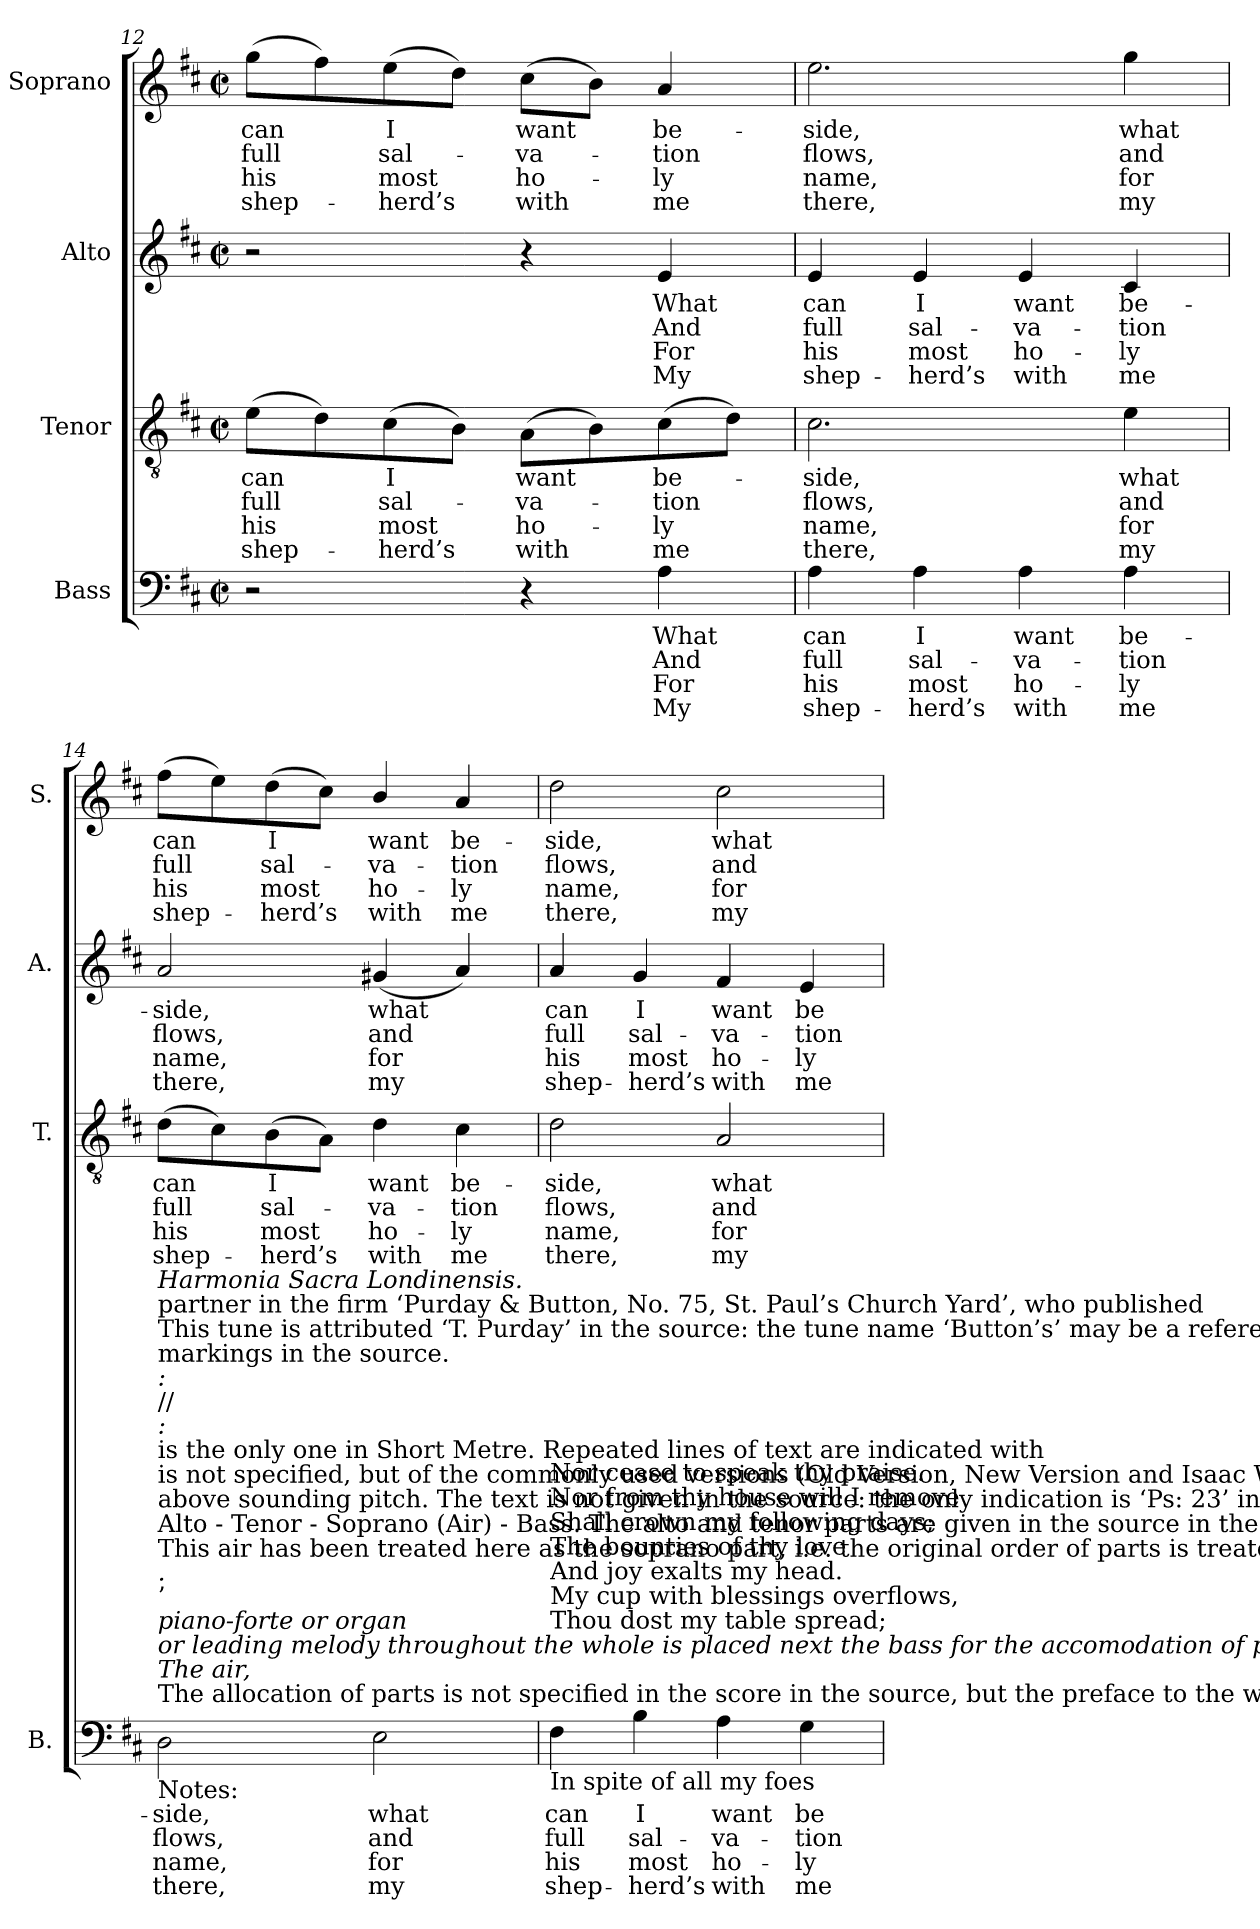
**kern	**text	**text	**text	**text	**kern	**text	**text	**text	**text	**kern	**text	**text	**text	**text	**kern	**text	**text	**text	**text
*part4	*part4	*part4	*part4	*part4	*part3	*part3	*part3	*part3	*part3	*part2	*part2	*part2	*part2	*part2	*part1	*part1	*part1	*part1	*part1
*staff4	*staff4	*staff4	*staff4	*staff4	*staff3	*staff3	*staff3	*staff3	*staff3	*staff2	*staff2	*staff2	*staff2	*staff2	*staff1	*staff1	*staff1	*staff1	*staff1
*I"Bass	*	*	*	*	*I"Tenor	*	*	*	*	*I"Alto	*	*	*	*	*I"Soprano	*	*	*	*
*I'B.	*	*	*	*	*I'T.	*	*	*	*	*I'A.	*	*	*	*	*I'S.	*	*	*	*
*clefF4	*	*	*	*	*clefGv2	*	*	*	*	*clefG2	*	*	*	*	*clefG2	*	*	*	*
*	*	*	*	*	*ITrd7c12	*	*	*	*	*	*	*	*	*	*	*	*	*	*
*k[f#c#]	*	*	*	*	*k[f#c#]	*	*	*	*	*k[f#c#]	*	*	*	*	*k[f#c#]	*	*	*	*
*D:	*	*	*	*	*D:	*	*	*	*	*D:	*	*	*	*	*D:	*	*	*	*
*M2/2	*	*	*	*	*M2/2	*	*	*	*	*M2/2	*	*	*	*	*M2/2	*	*	*	*
*met(c|)	*	*	*	*	*met(c|)	*	*	*	*	*met(c|)	*	*	*	*	*met(c|)	*	*	*	*
=12	=12	=12	=12	=12	=12	=12	=12	=12	=12	=12	=12	=12	=12	=12	=12	=12	=12	=12	=12
!	!	!	!	!	!	!LO:LY:b:color=#000000	!LO:LY:b:color=#000000	!LO:LY:b:color=#000000	!LO:LY:b:color=#000000	!	!	!	!	!	!	!	!	!	!
!	!	!	!	!	!	!	!	!	!	!	!	!	!	!	!	!LO:LY:b:color=#000000	!LO:LY:b:color=#000000	!LO:LY:b:color=#000000	!LO:LY:b:color=#000000
2r	.	.	.	.	(8Ei\L	can	full	his	shep-	2r	.	.	.	.	(8ggi\L	can	full	his	shep-
.	.	.	.	.	8Di\)	.	.	.	.	.	.	.	.	.	8ff#i\)	.	.	.	.
!	!	!	!	!	!	!LO:LY:b:color=#000000	!LO:LY:b:color=#000000	!LO:LY:b:color=#000000	!LO:LY:b:color=#000000	!	!	!	!	!	!	!	!	!	!
!	!	!	!	!	!	!	!	!	!	!	!	!	!	!	!	!LO:LY:b:color=#000000	!LO:LY:b:color=#000000	!LO:LY:b:color=#000000	!LO:LY:b:color=#000000
.	.	.	.	.	(8C#i\	I	sal-	-most	herd’s	.	.	.	.	.	(8eei\	I	sal-	-most	herd’s
.	.	.	.	.	8BBi\J)	.	.	.	.	.	.	.	.	.	8ddi\J)	.	.	.	.
!	!	!	!	!	!	!LO:LY:b:color=#000000	!LO:LY:b:color=#000000	!LO:LY:b:color=#000000	!LO:LY:b:color=#000000	!	!	!	!	!	!	!	!	!	!
!	!	!	!	!	!	!	!	!	!	!	!	!	!	!	!	!LO:LY:b:color=#000000	!LO:LY:b:color=#000000	!LO:LY:b:color=#000000	!LO:LY:b:color=#000000
4r	.	.	.	.	(8AAi\L	want	-va-	ho-	-with	4r	.	.	.	.	(8cc#i\L	want	-va-	ho-	-with
.	.	.	.	.	8BBi\)	.	.	.	.	.	.	.	.	.	8bi\J)	.	.	.	.
!	!LO:LY:b:color=#000000	!LO:LY:b:color=#000000	!LO:LY:b:color=#000000	!LO:LY:b:color=#000000	!	!	!	!	!	!	!	!	!	!	!	!	!	!	!
!	!	!	!	!	!	!LO:LY:b:color=#000000	!LO:LY:b:color=#000000	!LO:LY:b:color=#000000	!LO:LY:b:color=#000000	!	!	!	!	!	!	!	!	!	!
!	!	!	!	!	!	!	!	!	!	!	!LO:LY:b:color=#000000	!LO:LY:b:color=#000000	!LO:LY:b:color=#000000	!LO:LY:b:color=#000000	!	!	!	!	!
!	!	!	!	!	!	!	!	!	!	!	!	!	!	!	!	!LO:LY:b:color=#000000	!LO:LY:b:color=#000000	!LO:LY:b:color=#000000	!LO:LY:b:color=#000000
4Ai\	What	And	For	My	(8C#i\	be-	-tion	ly	me	4ei/	What	And	For	My	4ai/	be-	-tion	ly	me
.	.	.	.	.	8Di\J)	.	.	.	.	.	.	.	.	.	.	.	.	.	.
=13	=13	=13	=13	=13	=13	=13	=13	=13	=13	=13	=13	=13	=13	=13	=13	=13	=13	=13	=13
!	!LO:LY:b:color=#000000	!LO:LY:b:color=#000000	!LO:LY:b:color=#000000	!LO:LY:b:color=#000000	!	!	!	!	!	!	!	!	!	!	!	!	!	!	!
!	!	!	!	!	!	!LO:LY:b:color=#000000	!LO:LY:b:color=#000000	!LO:LY:b:color=#000000	!LO:LY:b:color=#000000	!	!	!	!	!	!	!	!	!	!
!	!	!	!	!	!	!	!	!	!	!	!LO:LY:b:color=#000000	!LO:LY:b:color=#000000	!LO:LY:b:color=#000000	!LO:LY:b:color=#000000	!	!	!	!	!
!	!	!	!	!	!	!	!	!	!	!	!	!	!	!	!	!LO:LY:b:color=#000000	!LO:LY:b:color=#000000	!LO:LY:b:color=#000000	!LO:LY:b:color=#000000
4Ai\	can	full	his	shep-	2.C#i\	-side,	flows,	name,	there,	4ei/	can	full	his	shep-	2.eei\	-side,	flows,	name,	there,
!	!LO:LY:b:color=#000000	!LO:LY:b:color=#000000	!LO:LY:b:color=#000000	!LO:LY:b:color=#000000	!	!	!	!	!	!	!	!	!	!	!	!	!	!	!
!	!	!	!	!	!	!	!	!	!	!	!LO:LY:b:color=#000000	!LO:LY:b:color=#000000	!LO:LY:b:color=#000000	!LO:LY:b:color=#000000	!	!	!	!	!
4Ai\	I	sal-	-most	herd’s	.	.	.	.	.	4ei/	I	sal-	-most	herd’s	.	.	.	.	.
!	!LO:LY:b:color=#000000	!LO:LY:b:color=#000000	!LO:LY:b:color=#000000	!LO:LY:b:color=#000000	!	!	!	!	!	!	!	!	!	!	!	!	!	!	!
!	!	!	!	!	!	!	!	!	!	!	!LO:LY:b:color=#000000	!LO:LY:b:color=#000000	!LO:LY:b:color=#000000	!LO:LY:b:color=#000000	!	!	!	!	!
4Ai\	want	-va-	ho-	-with	.	.	.	.	.	4ei/	want	-va-	ho-	-with	.	.	.	.	.
!	!LO:LY:b:color=#000000	!LO:LY:b:color=#000000	!LO:LY:b:color=#000000	!LO:LY:b:color=#000000	!	!	!	!	!	!	!	!	!	!	!	!	!	!	!
!	!	!	!	!	!	!LO:LY:b:color=#000000	!LO:LY:b:color=#000000	!LO:LY:b:color=#000000	!LO:LY:b:color=#000000	!	!	!	!	!	!	!	!	!	!
!	!	!	!	!	!	!	!	!	!	!	!LO:LY:b:color=#000000	!LO:LY:b:color=#000000	!LO:LY:b:color=#000000	!LO:LY:b:color=#000000	!	!	!	!	!
!	!	!	!	!	!	!	!	!	!	!	!	!	!	!	!	!LO:LY:b:color=#000000	!LO:LY:b:color=#000000	!LO:LY:b:color=#000000	!LO:LY:b:color=#000000
4Ai\	be-	-tion	ly	me	4Ei\	what	and	for	my	4c#i/	be-	-tion	ly	me	4ggi\	what	and	for	my
!!LO:PB:g=z
=14	=14	=14	=14	=14	=14	=14	=14	=14	=14	=14	=14	=14	=14	=14	=14	=14	=14	=14	=14
!	!LO:LY:b:color=#000000	!LO:LY:b:color=#000000	!LO:LY:b:color=#000000	!LO:LY:b:color=#000000	!	!	!	!	!	!	!	!	!	!	!	!	!	!	!
!	!	!	!	!	!	!LO:LY:b:color=#000000	!LO:LY:b:color=#000000	!LO:LY:b:color=#000000	!LO:LY:b:color=#000000	!	!	!	!	!	!	!	!	!	!
!	!	!	!	!	!	!	!	!	!	!	!LO:LY:b:color=#000000	!LO:LY:b:color=#000000	!LO:LY:b:color=#000000	!LO:LY:b:color=#000000	!	!	!	!	!
!LO:TX:b:t=Notes&colon;	!	!	!	!	!	!	!	!	!	!	!	!	!	!	!	!	!	!	!
!LO:TX:t=The allocation of parts is not specified in the score in the source, but the preface to the work indicates that ‘	!	!	!	!	!	!	!	!	!	!	!	!	!	!	!	!	!	!	!
!LO:TX:i:t=The air,	!	!	!	!	!	!	!	!	!	!	!	!	!	!	!	!	!	!	!
!LO:TX:i:t=or leading melody throughout the whole is placed next the bass for the accomodation of performers on the	!	!	!	!	!	!	!	!	!	!	!	!	!	!	!	!	!	!	!
!LO:TX:i:t=piano-forte or organ	!	!	!	!	!	!	!	!	!	!	!	!	!	!	!	!	!	!	!
!LO:TX:t=’	!	!	!	!	!	!	!	!	!	!	!	!	!	!	!	!	!	!	!
!LO:TX:i:t=.	!	!	!	!	!	!	!	!	!	!	!	!	!	!	!	!	!	!	!
!LO:TX:t=This air has been treated here as the soprano part, i.e. the original order of parts is treated as	!	!	!	!	!	!	!	!	!	!	!	!	!	!	!	!	!	!	!
!LO:TX:t=Alto - Tenor - Soprano (Air) - Bass. The alto and tenor parts are given in the source in the treble clef an octave	!	!	!	!	!	!	!	!	!	!	!	!	!	!	!	!	!	!	!
!LO:TX:t=above sounding pitch. The text is not given in the source&colon; the only indication is ‘Ps&colon; 23’ in the heading. The version	!	!	!	!	!	!	!	!	!	!	!	!	!	!	!	!	!	!	!
!LO:TX:t=is not specified, but of the commonly used versions (Old Version, New Version and Isaac Watts’ paraphrases), this	!	!	!	!	!	!	!	!	!	!	!	!	!	!	!	!	!	!	!
!LO:TX:t=is the only one in Short Metre. Repeated lines of text are indicated with	!	!	!	!	!	!	!	!	!	!	!	!	!	!	!	!	!	!	!
!LO:TX:i:t=&colon;	!	!	!	!	!	!	!	!	!	!	!	!	!	!	!	!	!	!	!
!LO:TX:t=//	!	!	!	!	!	!	!	!	!	!	!	!	!	!	!	!	!	!	!
!LO:TX:i:t=&colon;	!	!	!	!	!	!	!	!	!	!	!	!	!	!	!	!	!	!	!
!LO:TX:t=markings in the source.	!	!	!	!	!	!	!	!	!	!	!	!	!	!	!	!	!	!	!
!LO:TX:t=This tune is attributed ‘T. Purday’ in the source&colon; the tune name ‘Button’s’ may be a reference to S. J. Button, Purday’s	!	!	!	!	!	!	!	!	!	!	!	!	!	!	!	!	!	!	!
!LO:TX:t=partner in the firm ‘Purday & Button, No. 75, St. Paul’s Church Yard’, who published	!	!	!	!	!	!	!	!	!	!	!	!	!	!	!	!	!	!	!
!LO:TX:i:t=Harmonia Sacra Londinensis.	!	!	!	!	!	!	!	!	!	!	!	!	!	!	!	!	!	!	!
!	!	!	!	!	!	!	!	!	!	!	!	!	!	!	!	!LO:LY:b:color=#000000	!LO:LY:b:color=#000000	!LO:LY:b:color=#000000	!LO:LY:b:color=#000000
2Di\	-side,	flows,	name,	there,	(8Di\L	can	full	his	shep-	2ai/	-side,	flows,	name,	there,	(8ff#i\L	can	full	his	shep-
.	.	.	.	.	8C#i\)	.	.	.	.	.	.	.	.	.	8eei\)	.	.	.	.
!	!	!	!	!	!	!LO:LY:b:color=#000000	!LO:LY:b:color=#000000	!LO:LY:b:color=#000000	!LO:LY:b:color=#000000	!	!	!	!	!	!	!	!	!	!
!	!	!	!	!	!	!	!	!	!	!	!	!	!	!	!	!LO:LY:b:color=#000000	!LO:LY:b:color=#000000	!LO:LY:b:color=#000000	!LO:LY:b:color=#000000
.	.	.	.	.	(8BBi\	I	sal-	-most	herd’s	.	.	.	.	.	(8ddi\	I	sal-	-most	herd’s
.	.	.	.	.	8AAi\J)	.	.	.	.	.	.	.	.	.	8cc#i\J)	.	.	.	.
!	!LO:LY:b:color=#000000	!LO:LY:b:color=#000000	!LO:LY:b:color=#000000	!LO:LY:b:color=#000000	!	!	!	!	!	!	!	!	!	!	!	!	!	!	!
!	!	!	!	!	!	!LO:LY:b:color=#000000	!LO:LY:b:color=#000000	!LO:LY:b:color=#000000	!LO:LY:b:color=#000000	!	!	!	!	!	!	!	!	!	!
!	!	!	!	!	!	!	!	!	!	!	!LO:LY:b:color=#000000	!LO:LY:b:color=#000000	!LO:LY:b:color=#000000	!LO:LY:b:color=#000000	!	!	!	!	!
!	!	!	!	!	!	!	!	!	!	!	!	!	!	!	!	!LO:LY:b:color=#000000	!LO:LY:b:color=#000000	!LO:LY:b:color=#000000	!LO:LY:b:color=#000000
2Ei\	what	and	for	my	4Di\	want	-va-	ho-	-with	(4g#Xi/	what	and	for	my	4bi/	want	-va-	ho-	-with
!	!	!	!	!	!	!LO:LY:b:color=#000000	!LO:LY:b:color=#000000	!LO:LY:b:color=#000000	!LO:LY:b:color=#000000	!	!	!	!	!	!	!	!	!	!
!	!	!	!	!	!	!	!	!	!	!	!	!	!	!	!	!LO:LY:b:color=#000000	!LO:LY:b:color=#000000	!LO:LY:b:color=#000000	!LO:LY:b:color=#000000
.	.	.	.	.	4C#i\	be-	-tion	ly	me	4ai/)	.	.	.	.	4ai/	be-	-tion	ly	me
=15	=15	=15	=15	=15	=15	=15	=15	=15	=15	=15	=15	=15	=15	=15	=15	=15	=15	=15	=15
!	!LO:LY:b:color=#000000	!LO:LY:b:color=#000000	!LO:LY:b:color=#000000	!LO:LY:b:color=#000000	!	!	!	!	!	!	!	!	!	!	!	!	!	!	!
!	!	!	!	!	!	!LO:LY:b:color=#000000	!LO:LY:b:color=#000000	!LO:LY:b:color=#000000	!LO:LY:b:color=#000000	!	!	!	!	!	!	!	!	!	!
!	!	!	!	!	!	!	!	!	!	!	!LO:LY:b:color=#000000	!LO:LY:b:color=#000000	!LO:LY:b:color=#000000	!LO:LY:b:color=#000000	!	!	!	!	!
!LO:TX:b:t=In spite of all my foes	!	!	!	!	!	!	!	!	!	!	!	!	!	!	!	!	!	!	!
!LO:TX:t=Thou dost my table spread;	!	!	!	!	!	!	!	!	!	!	!	!	!	!	!	!	!	!	!
!LO:TX:t=My cup with blessings overflows,	!	!	!	!	!	!	!	!	!	!	!	!	!	!	!	!	!	!	!
!LO:TX:t=And joy exalts my head.	!	!	!	!	!	!	!	!	!	!	!	!	!	!	!	!	!	!	!
!LO:TX:t=The bounties of thy love	!	!	!	!	!	!	!	!	!	!	!	!	!	!	!	!	!	!	!
!LO:TX:t=Shall crown my following days;	!	!	!	!	!	!	!	!	!	!	!	!	!	!	!	!	!	!	!
!LO:TX:t=Nor from thy house will I remove	!	!	!	!	!	!	!	!	!	!	!	!	!	!	!	!	!	!	!
!LO:TX:t=Nor cease to speak thy praise.	!	!	!	!	!	!	!	!	!	!	!	!	!	!	!	!	!	!	!
!	!	!	!	!	!	!	!	!	!	!	!	!	!	!	!	!LO:LY:b:color=#000000	!LO:LY:b:color=#000000	!LO:LY:b:color=#000000	!LO:LY:b:color=#000000
4F#i\	can	full	his	shep-	2Di\	-side,	flows,	name,	there,	4ai/	can	full	his	shep-	2ddi\	-side,	flows,	name,	there,
!	!LO:LY:b:color=#000000	!LO:LY:b:color=#000000	!LO:LY:b:color=#000000	!LO:LY:b:color=#000000	!	!	!	!	!	!	!	!	!	!	!	!	!	!	!
!	!	!	!	!	!	!	!	!	!	!	!LO:LY:b:color=#000000	!LO:LY:b:color=#000000	!LO:LY:b:color=#000000	!LO:LY:b:color=#000000	!	!	!	!	!
4Bi\	I	sal-	-most	herd’s	.	.	.	.	.	4gi/	I	sal-	-most	herd’s	.	.	.	.	.
!	!LO:LY:b:color=#000000	!LO:LY:b:color=#000000	!LO:LY:b:color=#000000	!LO:LY:b:color=#000000	!	!	!	!	!	!	!	!	!	!	!	!	!	!	!
!	!	!	!	!	!	!LO:LY:b:color=#000000	!LO:LY:b:color=#000000	!LO:LY:b:color=#000000	!LO:LY:b:color=#000000	!	!	!	!	!	!	!	!	!	!
!	!	!	!	!	!	!	!	!	!	!	!LO:LY:b:color=#000000	!LO:LY:b:color=#000000	!LO:LY:b:color=#000000	!LO:LY:b:color=#000000	!	!	!	!	!
!	!	!	!	!	!	!	!	!	!	!	!	!	!	!	!	!LO:LY:b:color=#000000	!LO:LY:b:color=#000000	!LO:LY:b:color=#000000	!LO:LY:b:color=#000000
4Ai\	want	-va-	ho-	-with	2AAi/	what	and	for	my	4f#i/	want	-va-	ho-	-with	2cc#i\	what	and	for	my
!	!LO:LY:b:color=#000000	!LO:LY:b:color=#000000	!LO:LY:b:color=#000000	!LO:LY:b:color=#000000	!	!	!	!	!	!	!	!	!	!	!	!	!	!	!
!	!	!	!	!	!	!	!	!	!	!	!LO:LY:b:color=#000000	!LO:LY:b:color=#000000	!LO:LY:b:color=#000000	!LO:LY:b:color=#000000	!	!	!	!	!
4Gi\	be-	-tion	ly	me	.	.	.	.	.	4ei/	be-	-tion	ly	me	.	.	.	.	.
=	=	=	=	=	=	=	=	=	=	=	=	=	=	=	=	=	=	=	=
*-	*-	*-	*-	*-	*-	*-	*-	*-	*-	*-	*-	*-	*-	*-	*-	*-	*-	*-	*-
